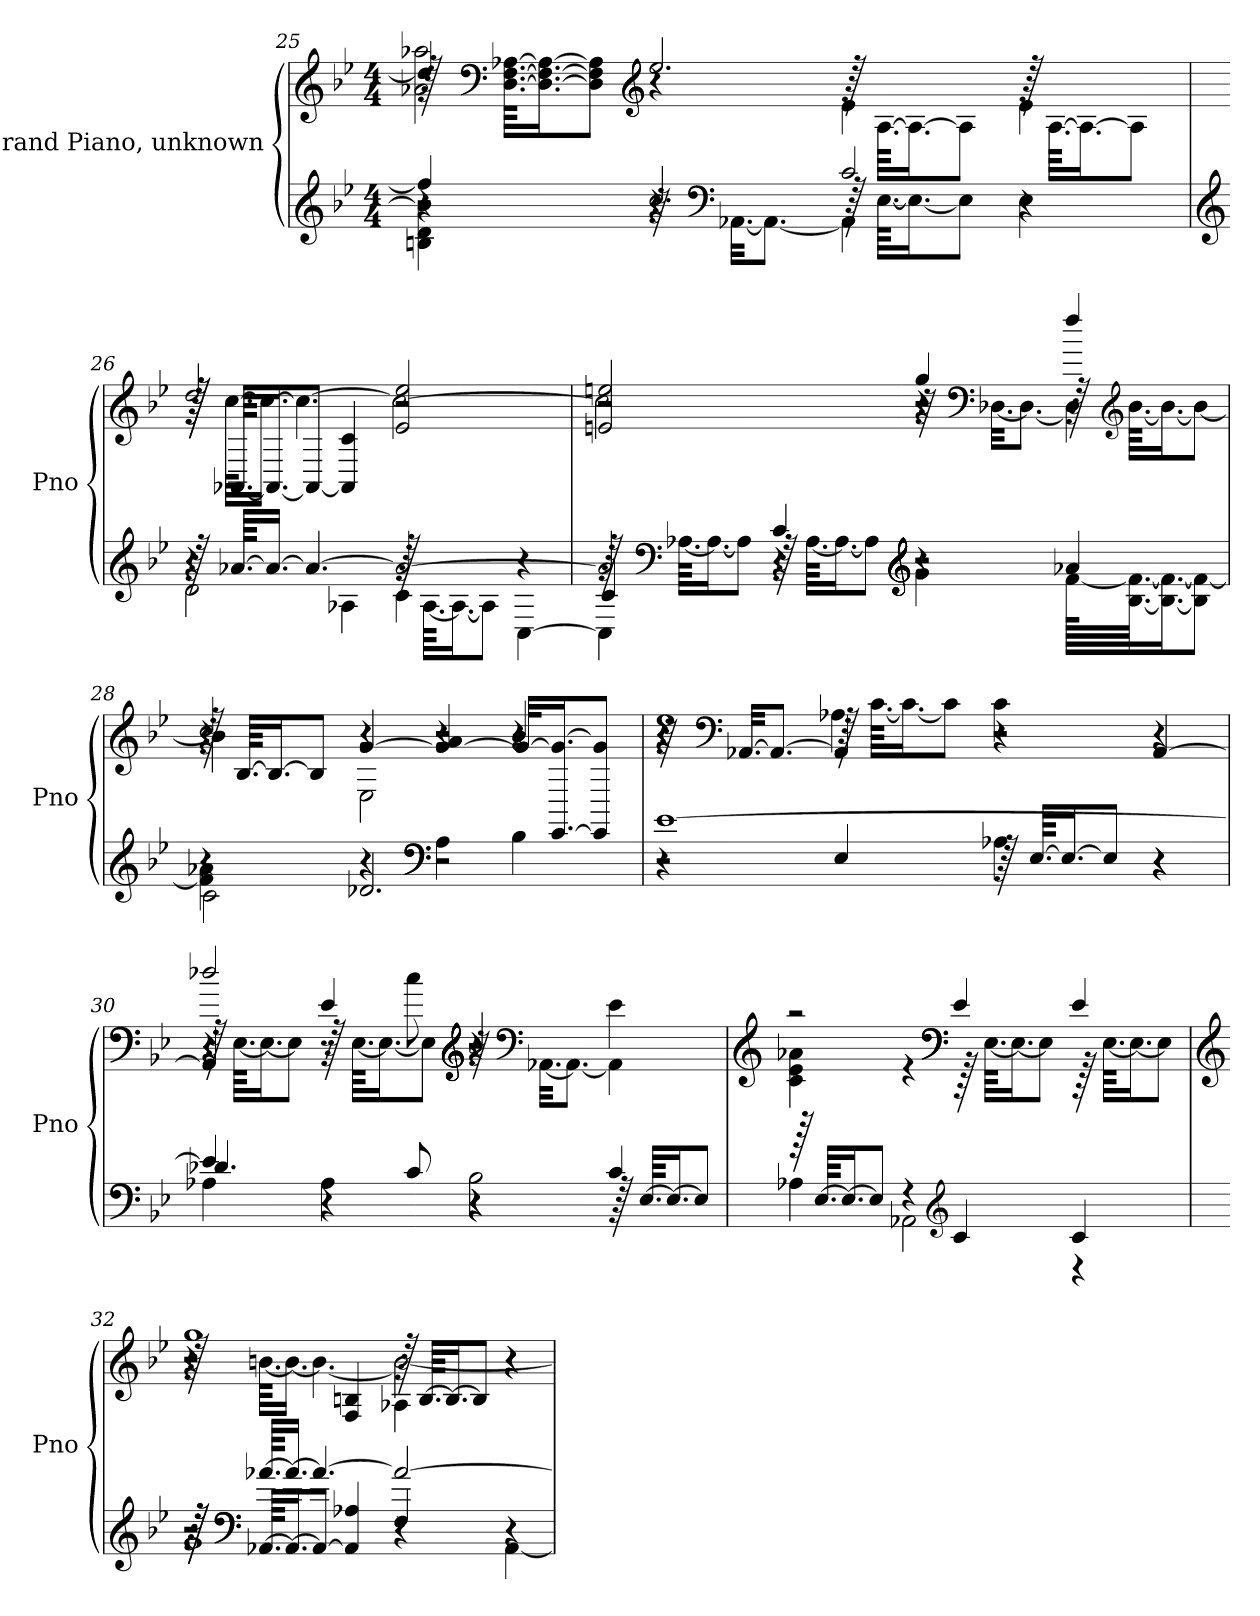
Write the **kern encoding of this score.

**kern	**kern
*part1	*part1
*staff2	*staff1
*I"Grand Piano, unknown	*
*I'Pno	*
!!LO:LB:g=z
*clefG2	*clefG2
*k[b-e-]	*k[b-e-]
*M4/4	*M4/4
=25	=25
*^	*^
*	*^	*	*^
*	*	*^	*	*	*
4ff/]	4Bn\ 4d\ 4b\]	2r	4r	4dd/]	2a-X\ 2aa-X\	128r
*	*	*	*	*clefF4	*	*
.	.	.	.	.	.	[64.D\ [64.F\ [64.A-X\KKLL
.	.	.	.	.	.	16.D\_ 16.F\_ 16.A-\_J
.	.	.	.	.	.	8D\] 8F\] 8A-\]J
*	*	*	*	*clefG2	*	*
2.cc/	4r	.	64r	2.ee-/	.	4r
*clefF4	*	*	*	*	*	*
.	.	.	[32.AA-X\KKL	.	.	.
.	.	.	8.AA-\J_	.	.	.
.	128r	2c/	4AA-\]	.	4e-\	128r
.	[64.E-\KKLL	.	.	.	.	[64.A-\KKLL
.	16.E-\J_	.	.	.	.	16.A-\J_
.	8E-\J]	.	.	.	.	8A-\J]
.	4E-\	.	4r	.	4e-\	128r
.	.	.	.	.	.	[64.A-\KKLL
.	.	.	.	.	.	16.A-\J_
.	.	.	.	.	.	8A-\J]
*v	*v	*v	*v	*	*	*
!!LO:PB:g=z	!!	!!
=26	=26	=26	=26
*clefG2	*	*	*
*^	*	*	*
*	*^	*	*	*
128r	4r	2d\	2dd/	128r	128r
[64.a-X/KKLL	.	.	.	[64.AA-X/KKLL	[64.cc\KKLL
16.a-/JJ_	.	.	.	16.AA-/J_	16.cc\JJ_
4.a-/_	.	.	.	8AA-/J_	4.cc\_
.	4A-X\	.	.	4AA-/] 4c/	.
2a-/_	128r	4c\	2r	2e-/ 2ee-/	2cc\_
.	[64.A-\KKLL	.	.	.	.
.	16.A-\J_	.	.	.	.
.	8A-\J]	.	.	.	.
.	4r	[4C\	.	.	.
!!LO:LB:g=z
=27	=27	=27	=27	=27	=27
*	*	*^	*	*	*^
2a-/]	128r	4c/	4C\]	2r	2r	2en/ 2een/	2cc\]
*clefF4	*	*	*	*	*	*	*
.	[64.A-X\KKLL	.	.	.	.	.	.
.	16.A-\J_	.	.	.	.	.	.
.	8A-\J]	.	.	.	.	.	.
.	128r	4c/	4r	.	.	.	.
.	[64.A-\KKLL	.	.	.	.	.	.
.	16.A-\J_	.	.	.	.	.	.
.	8A-\J]	.	.	.	.	.	.
*clefG2	*	*	*	*	*	*	*
4r	4g\	2r	2r	4gg/	4r	2r	64r
*	*	*	*	*clefF4	*	*	*
.	.	.	.	.	.	.	[32.D-X\KKL
.	.	.	.	.	.	.	8.D-\J_
4a-X/	[128f\KLLLL	.	.	4ff/	128r	.	4D-\]
*	*	*	*	*clefG2	*	*	*
.	[64.B-\ 64.f\_JJ	.	.	.	[64.b-\KKLL	.	.
.	16.B-\_ 16.f\_J	.	.	.	16.b-\J_	.	.
.	8B-\] 8f\_J	.	.	.	8b-\J_	.	.
*	*	*v	*v	*	*	*	*
!!LO:LB:g=z	!!	!!	!!
=28	=28	=28	=28	=28	=28	=28
4r	4f\] 4a-X\	2c\	2cc/	4b-\]	128r	4r
.	.	.	.	.	[64.B-/KKLL	.
.	.	.	.	.	16.B-/J_	.
.	.	.	.	.	8B-/J]	.
2.d-X/	4r	.	.	4r	[4g/	2E-\
*clefF4	*	*	*	*	*	*
.	4A\	2r	4r	2r	4g/_ 4a/	.
.	4B-\	.	4b-/	.	32g/KLL_	4r
.	.	.	.	.	[16.EE-/ 16.g/_J	.
.	.	.	.	.	8EE-/] 8g/]J	.
=29	=29	=29	=29	=29	=29	=29
[1e-	2r	4r	1ee-	4r	64r	4r
*	*	*	*clefF4	*	*	*
.	.	.	.	.	[32.AA-X/KKL	.
.	.	.	.	.	8.AA-/J_	.
.	.	4E-/	.	128r	4AA-/]	4A-X\
.	.	.	.	[64.c\KKLL	.	.
.	.	.	.	16.c\J_	.	.
.	.	.	.	8c\J]	.	.
.	4A-X\	128r	.	4c\	4r	2r
.	.	[64.E-/KKLL	.	.	.	.
.	.	16.E-/J_	.	.	.	.
.	.	8E-/J]	.	.	.	.
.	4r	4r	.	4r	[4AA-/	.
!!LO:LB:g=z	!!	!!	!!
=30	=30	=30	=30	=30	=30	=30
4e-/]	4A-X\	4.d-X/	2dd-X/	128r	4AA-/]	4r
.	.	.	.	[64.E-\KKLL	.	.
.	.	.	.	16.E-\J_	.	.
.	.	.	.	8E-\J]	.	.
4r	4A-\	.	.	8r	4e-/	128r
.	.	.	.	.	.	[64.E-\KKLL
.	.	.	.	.	.	16.E-\J_
.	.	8c/	.	8cc\	.	8E-\J]
*	*	*	*clefG2	*	*	*
4r	2B-\	4r	2b-/	4r	2r	64r
*	*	*	*clefF4	*	*	*
.	.	.	.	.	.	[32.AA-X\KKL
.	.	.	.	.	.	8.AA-\J_
4c/	.	128r	.	4e-\	.	4AA-\]
.	.	[64.E-/KKLL	.	.	.	.
.	.	16.E-/J_	.	.	.	.
.	.	8E-/J]	.	.	.	.
*v	*v	*v	*	*	*	*
*	*v	*v	*v	*v
!!LO:LB:g=z
=31	=31
*	*clefG2
*^	*^
128r	4A-X\	2r	4c\ 4e-\ 4a-X\
[64.E-/KKLL	.	.	.
16.E-/J_	.	.	.
8E-/J]	.	.	.
4r	2AA-X\	.	4r
*clefG2	*	*clefF4	*
4c/	.	4e-/	128r
.	.	.	[64.E-\KKLL
.	.	.	16.E-\J_
.	.	.	8E-\J]
4c/	4r	4e-/	128r
.	.	.	[64.E-\KKLL
.	.	.	16.E-\J_
.	.	.	8E-\J]
*v	*v	*	*
*	*v	*v
=32	=32
*	*clefG2
*^	*^
*	*^	*	*^
*	*	*^	*	*	*^
128r	1g	128r	2r	1gg	128r	4r	2r
*clefF4	*	*	*	*	*	*	*
[64.a-X/KKLL	.	[64.AA-X/KKLL	.	.	[64.bn\KKLL	.	.
16.a-/JJ_	.	16.AA-/J_	.	.	16.b\JJ_	.	.
4.a-/_	.	8AA-/J_	.	.	4.b\_	.	.
.	.	4AA-/] 4A-X/	.	.	.	4F/ 4Bn/	.
2a-/_	.	4F/	4r	.	2b\_	128r	4A-X\
.	.	.	.	.	.	[64.B/KKLL	.
.	.	.	.	.	.	16.B/J_	.
.	.	.	.	.	.	8B/J]	.
.	.	4r	[4AA-\	.	.	4r	4r
*v	*v	*v	*v	*	*	*	*
*	*v	*v	*v	*v
=	=
*-	*-
